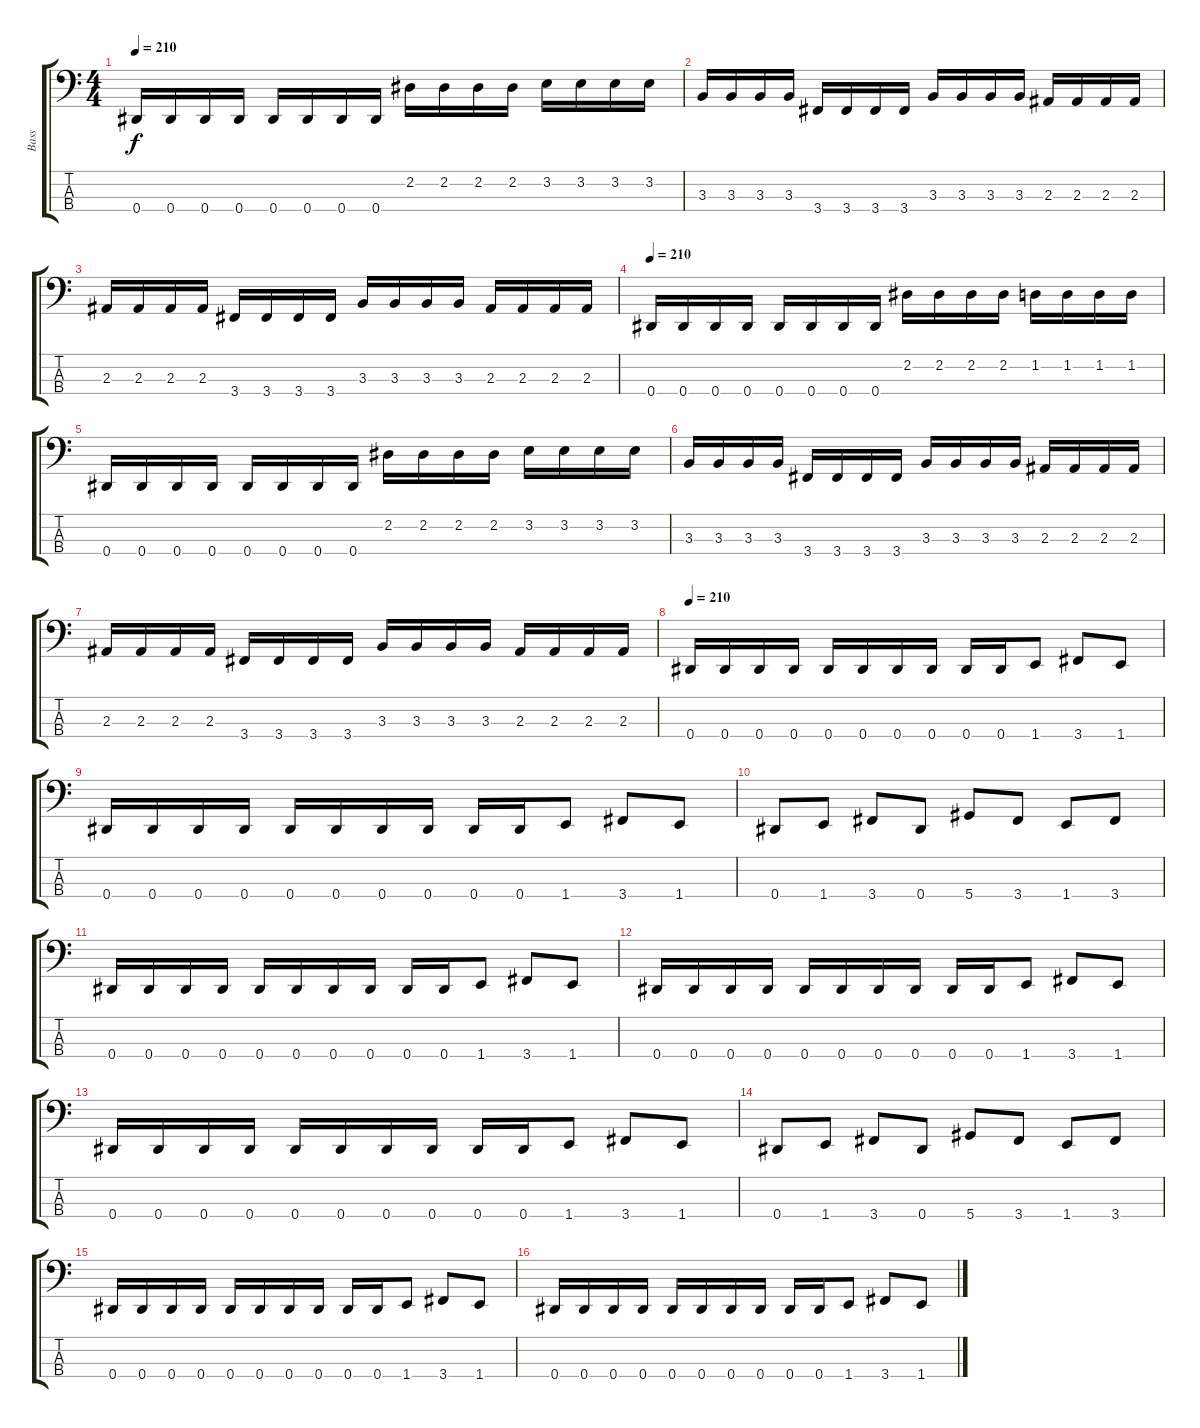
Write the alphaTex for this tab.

\track ("Bass" "Bass") {instrument electricbasspick}
\staff {score tabs}
\tuning (Gb2 Db2 Ab1 Eb1) {hide}
\ts (4 4)
\tempo 210
\clef f4
\ks c
0.4.16{dy f} 0.4.16 0.4.16 0.4.16 0.4.16 0.4.16 0.4.16 0.4.16 2.2.16 2.2.16 2.2.16 2.2.16 3.2.16 3.2.16 3.2.16 3.2.16 |
3.3.16 3.3.16 3.3.16 3.3.16 3.4.16 3.4.16 3.4.16 3.4.16 3.3.16 3.3.16 3.3.16 3.3.16 2.3.16 2.3.16 2.3.16 2.3.16 |
2.3.16 2.3.16 2.3.16 2.3.16 3.4.16 3.4.16 3.4.16 3.4.16 3.3.16 3.3.16 3.3.16 3.3.16 2.3.16 2.3.16 2.3.16 2.3.16 |
\tempo 210
0.4.16 0.4.16 0.4.16 0.4.16 0.4.16 0.4.16 0.4.16 0.4.16 2.2.16 2.2.16 2.2.16 2.2.16 1.2.16 1.2.16 1.2.16 1.2.16 |
0.4.16 0.4.16 0.4.16 0.4.16 0.4.16 0.4.16 0.4.16 0.4.16 2.2.16 2.2.16 2.2.16 2.2.16 3.2.16 3.2.16 3.2.16 3.2.16 |
3.3.16 3.3.16 3.3.16 3.3.16 3.4.16 3.4.16 3.4.16 3.4.16 3.3.16 3.3.16 3.3.16 3.3.16 2.3.16 2.3.16 2.3.16 2.3.16 |
2.3.16 2.3.16 2.3.16 2.3.16 3.4.16 3.4.16 3.4.16 3.4.16 3.3.16 3.3.16 3.3.16 3.3.16 2.3.16 2.3.16 2.3.16 2.3.16 |
\tempo 210
0.4.16 0.4.16 0.4.16 0.4.16 0.4.16 0.4.16 0.4.16 0.4.16 0.4.16 0.4.16 1.4.8 3.4.8 1.4.8 |
0.4.16 0.4.16 0.4.16 0.4.16 0.4.16 0.4.16 0.4.16 0.4.16 0.4.16 0.4.16 1.4.8 3.4.8 1.4.8 |
0.4.8 1.4.8 3.4.8 0.4.8 5.4.8 3.4.8 1.4.8 3.4.8 |
0.4.16 0.4.16 0.4.16 0.4.16 0.4.16 0.4.16 0.4.16 0.4.16 0.4.16 0.4.16 1.4.8 3.4.8 1.4.8 |
0.4.16 0.4.16 0.4.16 0.4.16 0.4.16 0.4.16 0.4.16 0.4.16 0.4.16 0.4.16 1.4.8 3.4.8 1.4.8 |
0.4.16 0.4.16 0.4.16 0.4.16 0.4.16 0.4.16 0.4.16 0.4.16 0.4.16 0.4.16 1.4.8 3.4.8 1.4.8 |
0.4.8 1.4.8 3.4.8 0.4.8 5.4.8 3.4.8 1.4.8 3.4.8 |
0.4.16 0.4.16 0.4.16 0.4.16 0.4.16 0.4.16 0.4.16 0.4.16 0.4.16 0.4.16 1.4.8 3.4.8 1.4.8 |
0.4.16 0.4.16 0.4.16 0.4.16 0.4.16 0.4.16 0.4.16 0.4.16 0.4.16 0.4.16 1.4.8 3.4.8 1.4.8
